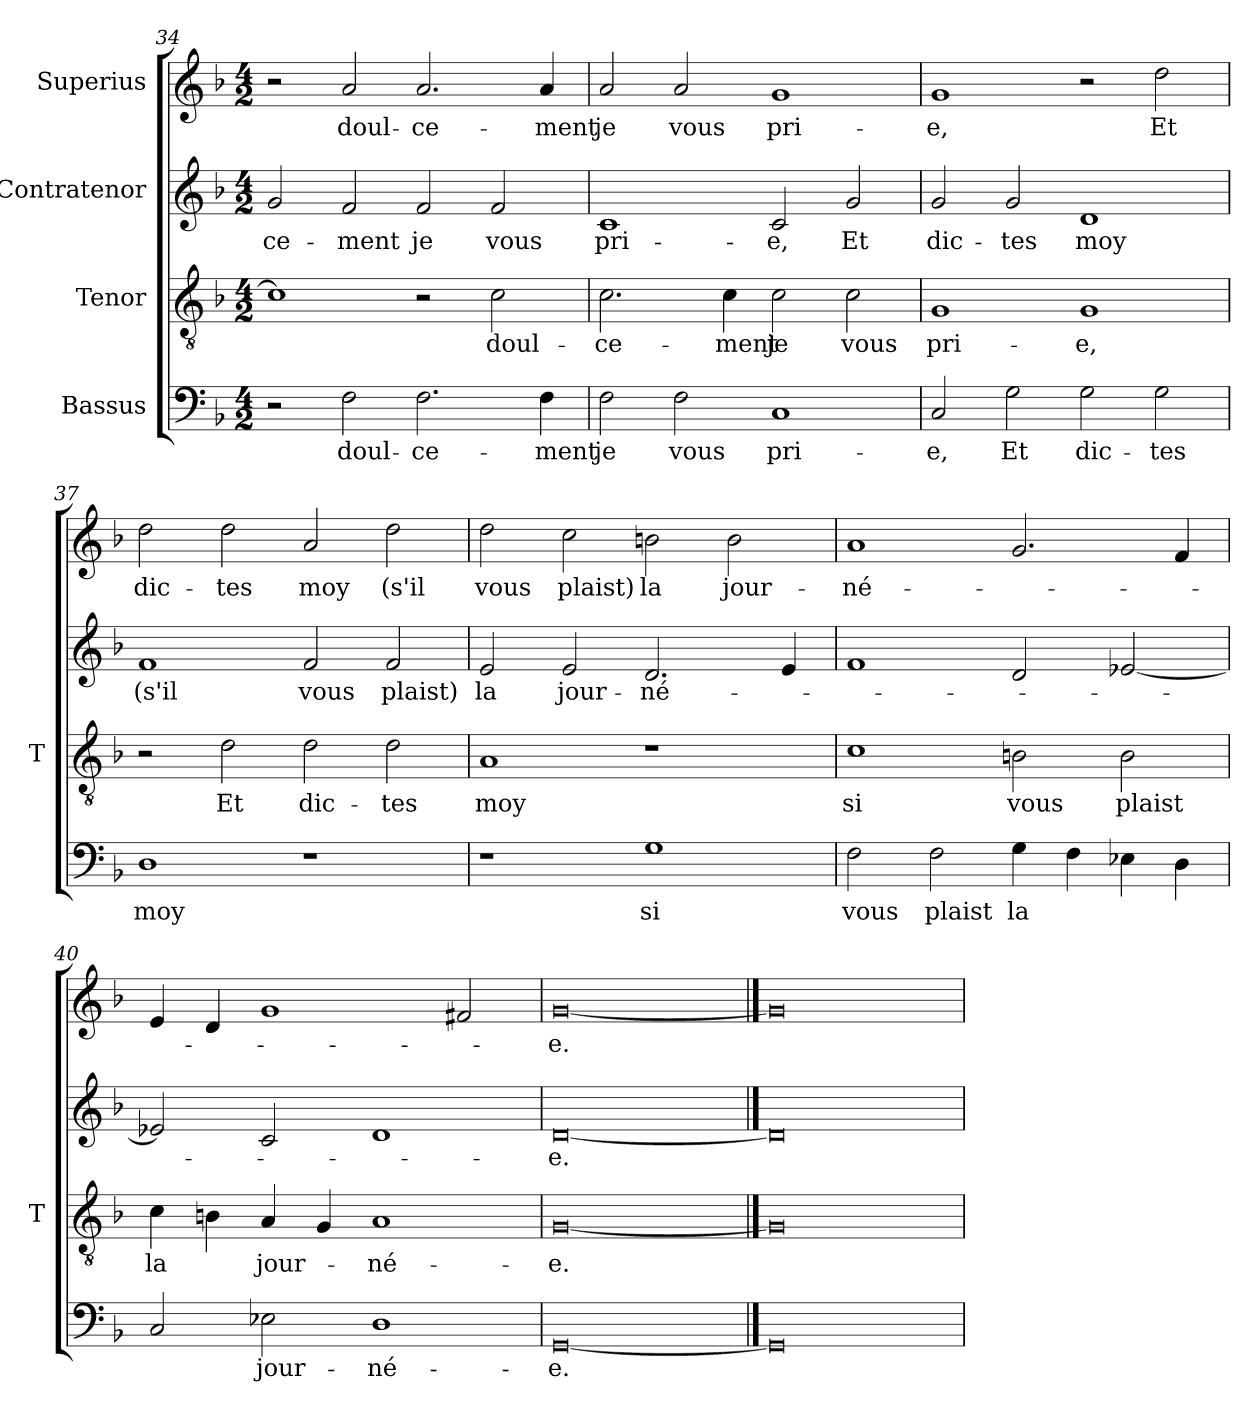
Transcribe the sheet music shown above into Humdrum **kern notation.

**kern	**text	**kern	**text	**kern	**text	**kern	**text
*part4	*part4	*part3	*part3	*part2	*part2	*part1	*part1
*staff4	*staff4	*staff3	*staff3	*staff2	*staff2	*staff1	*staff1
*I"Bassus	*	*I"Tenor	*	*I"Contratenor	*	*I"Superius	*
*	*	*I'T	*	*	*	*	*
*clefF4	*	*clefGv2	*	*clefG2	*	*clefG2	*
*k[b-]	*	*k[b-]	*	*k[b-]	*	*k[b-]	*
*M4/2	*	*M4/2	*	*M4/2	*	*M4/2	*
=34	=34	=34	=34	=34	=34	=34	=34
2r	.	1c]	.	2g	ce-	2r	.
2F	doul-	.	.	2f	-ment	2a	doul-
2.F	ce-	2r	.	2f	-je	2.a	ce-
.	.	2c	doul-	2f	-vous	.	.
4F	-ment	.	.	.	.	4a	-ment
=35	=35	=35	=35	=35	=35	=35	=35
2F	-je	2.c	ce-	1c	pri-	2a	-je
2F	-vous	.	.	.	.	2a	-vous
.	.	4c	-ment	.	.	.	.
1C	pri-	2c	-je	2c	-e,	1g	pri-
.	.	2c	-vous	2g	-Et	.	.
=36	=36	=36	=36	=36	=36	=36	=36
2C	-e,	1G	pri-	2g	dic-	1g	-e,
2G	-Et	.	.	2g	-tes	.	.
2G	dic-	1G	-e,	1d	-moy	2r	.
2G	-tes	.	.	.	.	2dd	-Et
=37	=37	=37	=37	=37	=37	=37	=37
1D	-moy	2r	.	1f	-(s'il	2dd	dic-
.	.	2d	-Et	.	.	2dd	-tes
1r	.	2d	dic-	2f	-vous	2a	-moy
.	.	2d	-tes	2f	-plaist)	2dd	-(s'il
=38	=38	=38	=38	=38	=38	=38	=38
1r	.	1A	-moy	2e	-la	2dd	-vous
.	.	.	.	2e	jour-	2cc	-plaist)
1G	-si	1r	.	2.d	né-	2b	-la
.	.	.	.	.	.	2b	jour-
.	.	.	.	4e	.	.	.
=39	=39	=39	=39	=39	=39	=39	=39
2F	-vous	1c	-si	1f	.	1a	né-
2F	-plaist	.	.	.	.	.	.
4G	-la	2Bn	-vous	2d	.	2.g	.
4F	.	.	.	.	.	.	.
4E-X	.	2B	-plaist	[2e-X	.	.	.
4D	.	.	.	.	.	4f	.
=40	=40	=40	=40	=40	=40	=40	=40
2C	.	4c	-la	2e-X]	.	4e	.
.	.	4Bn	.	.	.	4d	.
2E-X	jour-	4A	jour-	2c	.	1g	.
.	.	4G	.	.	.	.	.
1D	né-	1A	né-	1d	.	.	.
.	.	.	.	.	.	2f#X	.
=41	=41	=41	=41	=41	=41	=41	=41
[0GG	-e.	[0G	-e.	[0d	-e.	[0g	-e.
==42	==42	==42	==42	==42	==42	==42	==42
0GG]	.	0G]	.	0d]	.	0g]	.
=	=	=	=	=	=	=	=
*-	*-	*-	*-	*-	*-	*-	*-
